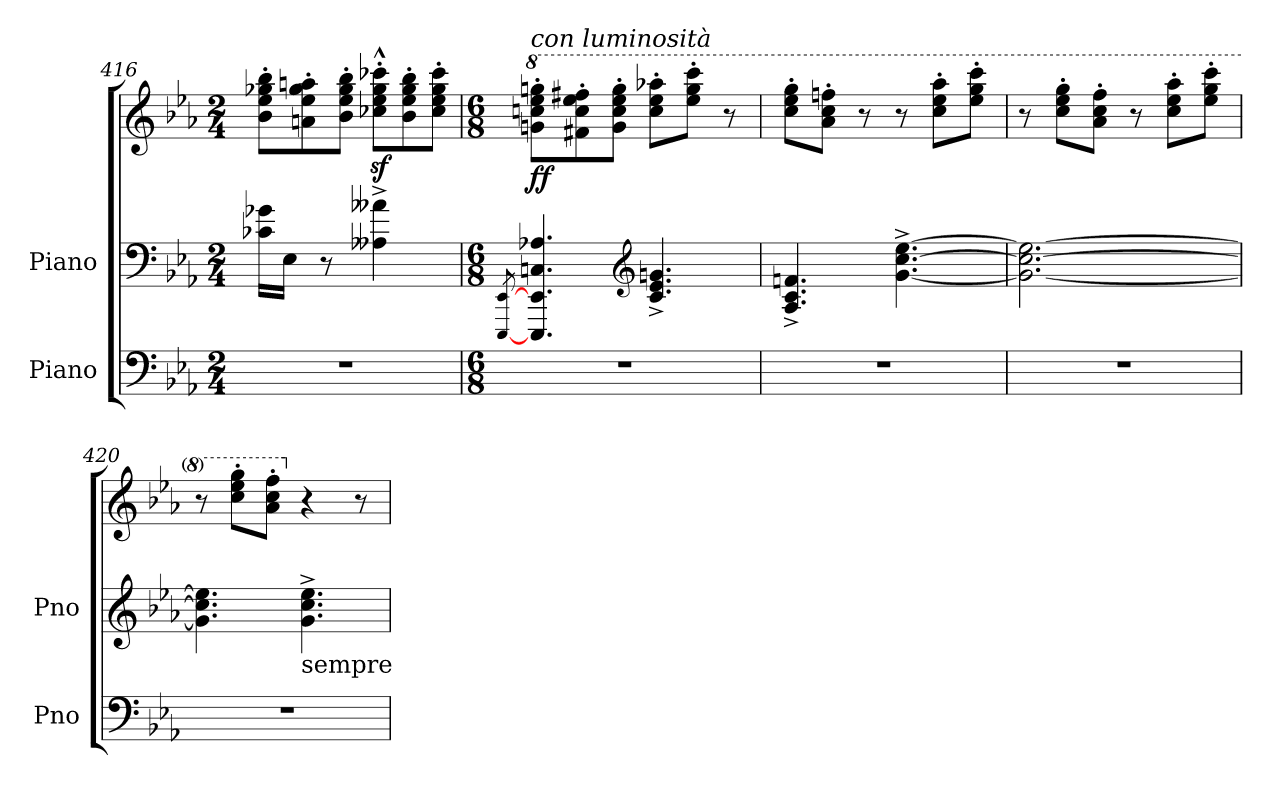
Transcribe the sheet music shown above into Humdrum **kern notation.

**kern	**kern	**kern	**dynam
*part2	*part1	*part1	*part1
*staff3	*staff2	*staff1	*staff1/2
*I"Piano	*I"Piano	*	*
*I'Pno	*I'Pno	*	*
!!LO:PB:g=z
*clefF4	*clefF4	*clefG2	*
*k[b-e-a-]	*k[b-e-a-]	*k[b-e-a-]	*
*M2/4	*M2/4	*M2/4	*
*	*	*Xtuplet	*
=416	=416	=416	=416
2r	16c-X\ 16g-X\LL	12b-\' 12ee-\' 12gg-X\' 12bb-\'L	.
.	16E-\JJ	.	.
.	.	12an\' 12ee-\' 12gg-\' 12aan\'	.
.	8r	.	.
.	.	12b-\' 12ee-\' 12gg-\' 12bb-\'J	.
.	4A--X\^ 4a--X\^	12cc-X\z<'^^ 12ee-\z<'^^ 12gg-\z<'^^ 12ccc-X\z<'^^L	.
.	.	12b-\' 12ee-\' 12gg-\' 12bb-\'	.
.	.	12cc-\' 12ee-\' 12gg-\' 12ccc-\'J	.
=417	=417	=417	=417
*M6/8	*M6/8	*M6/8	*
.	[8qEEE-/ [8qEE-/	.	.
*	*	*8va	*
!	!	!LO:TX:a:i:t=con luminosità	!
!	!	!	!LO:DY:b
2.r	4.EEE-/ 4.EE-/ 4.Cn/ 4.A-X/	8ggn\' 8cccn\' 8eee-\' 8gggn\'L	ff
.	.	8ff#X\' 8ccc\' 8eee-\' 8fff#X\'	.
.	.	8gg\' 8ccc\' 8eee-\' 8ggg\'J	.
*	*clefG2	*	*
.	4.c/^ 4.e-/^ 4.gn/^	8ccc\' 8eee-\' 8aaa-X\'L	.
.	.	8eee-\' 8ggg\' 8cccc\'J	.
.	.	8r	.
=418	=418	=418	=418
2.r	4.A-/^ 4.c/^ 4.fn/^	8ccc\' 8eee-\' 8ggg\'L	.
.	.	8aa-\' 8ccc\' 8fffn\'J	.
.	.	8r	.
.	[4.g\^ [4.cc\^ [4.ee-\^	8r	.
.	.	8ccc\' 8eee-\' 8aaa-\'L	.
.	.	8eee-\' 8ggg\' 8cccc\'J	.
=419	=419	=419	=419
2.r	2.g\_ 2.cc\_ 2.ee-\_	8r	.
.	.	8ccc\' 8eee-\' 8ggg\'L	.
.	.	8aa-\' 8ccc\' 8fff\'J	.
.	.	8r	.
.	.	8ccc\' 8eee-\' 8aaa-\'L	.
.	.	8eee-\' 8ggg\' 8cccc\'J	.
=420	=420	=420	=420
2.r	4.g\] 4.cc\] 4.ee-\]	8r	.
.	.	8ccc\' 8eee-\' 8ggg\'L	.
.	.	8aa-\' 8ccc\' 8fff\'J	.
*	*	*X8va	*
!	!LO:TX:b:t=sempre	!	!
.	4.g\^ 4.cc\^ 4.ee-\^	4r	.
.	.	8r	.
=	=	=	=
*-	*-	*-	*-
